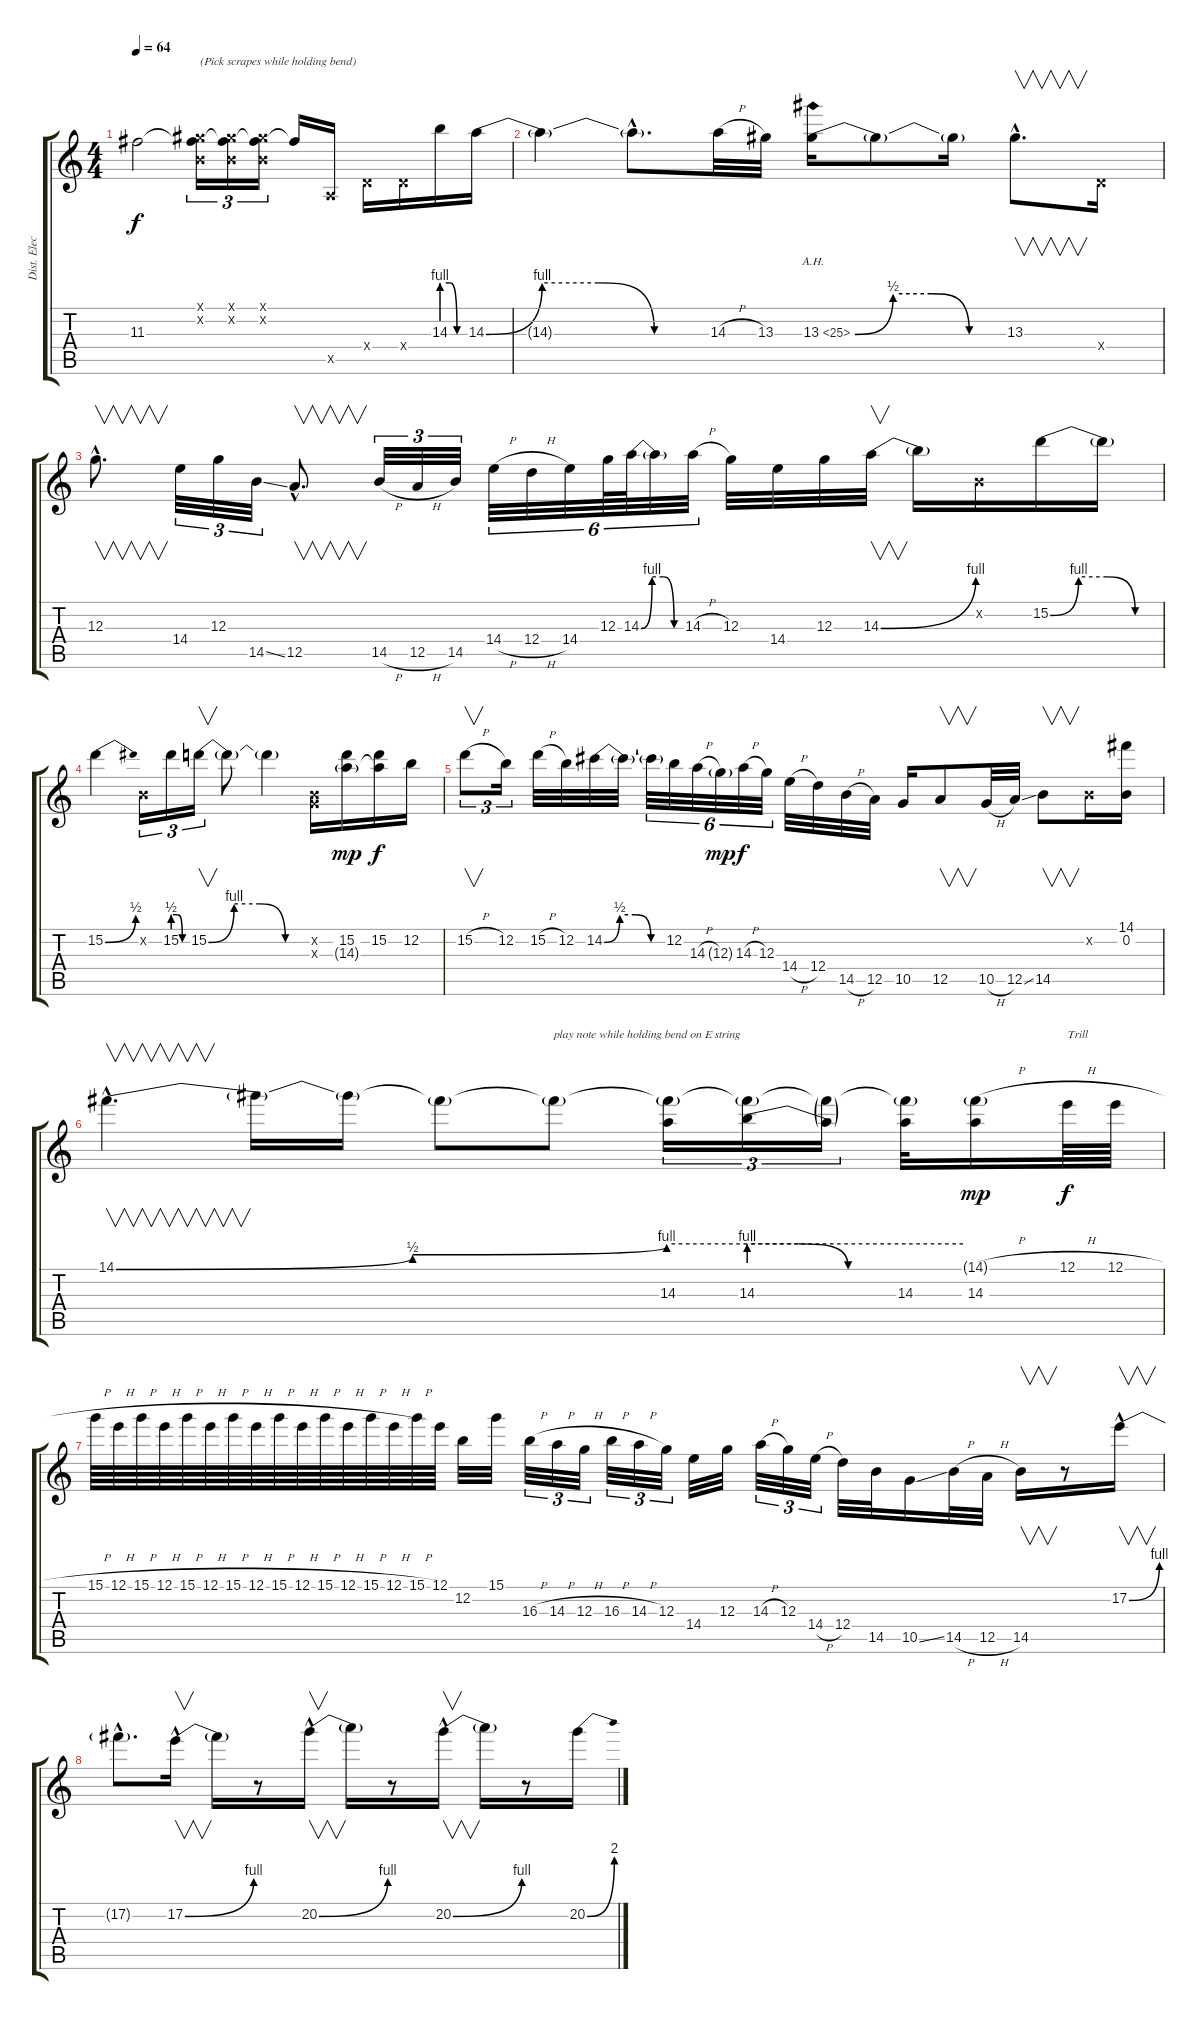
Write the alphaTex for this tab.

\track ("Dist. Elec." "Dist. Elec") {instrument distortionguitar}
\staff {score tabs}
\tuning (E4 B3 G3 D3 A2 E2) {hide}
\ts (4 4)
\tempo 64
\clef g2
\ks c
11.3{t}.2{dy f} (4.1{x} 0.2{x} 11.3{t}).16{tu (3 2) txt "(Pick scrapes while holding bend)"} (4.1{x} 0.2{x} 11.3{t}).16{tu (3 2)} (4.1{x} 0.2{x} 11.3{t}).16{tu (3 2)} 11.3{t}.16 0.5{x}.16 0.4{x}.16 0.4{x}.16 14.3{be (custom 0 4 20 4 40 0 60 0)}.16 14.3{be (custom 0 0 15 4 30 4 45 0 60 0)}.16 |
14.3{t}.4 14.3{hac t}.8{d} 14.3{h}.32 13.3.32 13.3{be (custom 0 0 15 2 30 2 45 0 60 0) ah 12}.16 13.3{t}.8 13.3{t}.16 13.3{hac}.8{v d} 0.4{x}.16 |
12.3{hac}.8{v d} 14.4.32{tu (3 2)} 12.3.32{tu (3 2)} 14.5{ss}.32{tu (3 2)} 12.5{hac}.8{v d} 14.5{h}.32{tu (3 2)} 12.5{h}.32{tu (3 2)} 14.5.32{tu (3 2)} 14.4{h}.32{tu (6 4)} 12.4{h}.32{tu (6 4)} 14.4.32{tu (6 4)} 12.3.64{tu (6 4)} 14.3{be (custom 0 0 15 4 30 4 45 0 60 0)}.64{tu (6 4)} 14.3{t}.32{tu (6 4)} 14.3{h}.32{tu (6 4)} 12.3.32 14.4.32 12.3.32 14.3{be (bend 0 0 60 4)}.32{v} 14.3{t}.16 0.2{x}.16 15.2{be (custom 0 0 15 4 30 4 45 0 60 0)}.16 15.2{t}.16 |
15.2{be (bend 0 0 60 2)}.4 0.2{x}.16{tu (3 2)} 15.2{be (custom 0 2 20 2 40 0 60 0)}.16{tu (3 2)} 15.2{be (custom 0 0 15 4 30 4 45 0 60 0)}.16{v tu (3 2)} 15.2{t}.8 15.2{t}.4 (0.2{x} 0.3{x}).16 (15.2 14.3{g}).16{dy mp} (15.2 14.3{t}).16{dy f} 12.2.16 |
15.2{h}.8{v tu (3 2)} 12.2.16{tu (3 2)} 15.2{h}.32 12.2.32 14.2{be (custom 0 0 15 2 30 2 45 0 60 0)}.32 14.2{t}.32 14.2{t}.32{tu (6 4)} 12.2.32{tu (6 4)} 14.3{h}.32{tu (6 4)} 12.3{g}.32{tu (6 4) dy mp} 14.3{h}.32{tu (6 4) dy f} 12.3.32{tu (6 4)} 14.4{h}.32 12.4.32 14.5{h}.32 12.5.32 10.5.16 12.5.8{v} 10.5{h}.32 12.5{ss}.32 14.5.8{v} 0.2{x}.16 (14.1 0.2).16 |
14.1{be (custom 0 0 21 2 39 4 60 4) hac}.4{v d} 14.1{t}.16 14.1{t}.16 14.1{t}.8 14.1{t}.8{txt "play note while holding bend on E string"} (14.1{t} 14.3).16{tu (3 2)} (14.1{t} 14.3{be (custom 0 4 20 4 40 0 60 0)}).16{tu (3 2)} (14.1{t} 14.3{t}).16{tu (3 2)} (14.1{t} 14.3).32 (14.1{h g} 14.3).16{dy mp} 12.1{h}.64{txt "Trill" dy f} 12.1{h}.64 |
15.1{h}.64 12.1{h}.64 15.1{h}.64 12.1{h}.64 15.1{h}.64 12.1{h}.64 15.1{h}.64 12.1{h}.64 15.1{h}.64 12.1{h}.64 15.1{h}.64 12.1{h}.64 15.1{h}.64 12.1{h}.64 15.1{h}.64 12.1.64 12.2.32 15.1.32 16.3{h}.32{tu (3 2)} 14.3{h}.32{tu (3 2)} 12.3{h}.32{tu (3 2)} 16.3{h}.32{tu (3 2)} 14.3{h}.32{tu (3 2)} 12.3.32{tu (3 2)} 14.4.32 12.3.32 14.3{h}.32{tu (3 2)} 12.3.32{tu (3 2)} 14.4{h}.32{tu (3 2)} 12.4.32 14.5.32 10.5{ss}.16 14.5{h}.32 12.5{h}.32 14.5.16{v} r.8 17.2{be (bend 0 0 60 4) hac}.16{v} |
17.2{hac t}.8{d} 17.2{be (bend 0 0 60 4) hac}.16{v} 17.2{t}.16 r.8 20.2{be (bend 0 0 60 4) hac}.16{v} 20.2{t}.16 r.8 20.2{be (bend 0 0 60 4) hac}.16{v} 20.2{t}.16 r.8 20.2{be (bend 0 0 60 8)}.16
